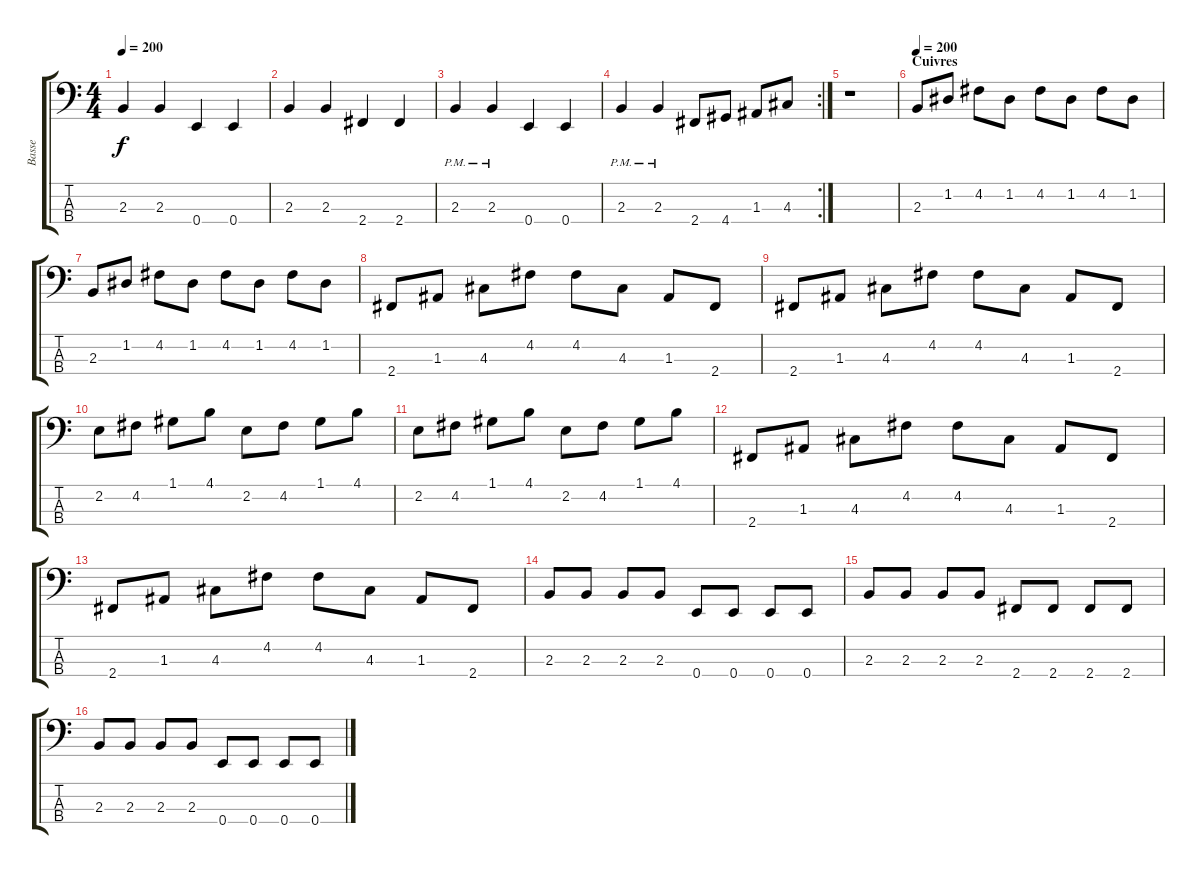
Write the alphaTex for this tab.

\track ("Basse" "Basse") {instrument electricbassfinger}
\staff {score tabs}
\tuning (G2 D2 A1 E1) {hide}
\ts (4 4)
\tempo 200
\clef f4
\ks c
2.3.4{dy f} 2.3.4 0.4.4 0.4.4 |
2.3.4 2.3.4 2.4.4 2.4.4 |
2.3{pm}.4 2.3{pm}.4 0.4.4 0.4.4 |
\rc 2
2.3{pm}.4 2.3{pm}.4 2.4.8 4.4.8 1.3.8 4.3.8 |
r.1 |
\section ("" "Cuivres")
\tempo 200
2.3.8 1.2.8 4.2.8 1.2.8 4.2.8 1.2.8 4.2.8 1.2.8 |
2.3.8 1.2.8 4.2.8 1.2.8 4.2.8 1.2.8 4.2.8 1.2.8 |
2.4.8 1.3.8 4.3.8 4.2.8 4.2.8 4.3.8 1.3.8 2.4.8 |
2.4.8 1.3.8 4.3.8 4.2.8 4.2.8 4.3.8 1.3.8 2.4.8 |
2.2.8 4.2.8 1.1.8 4.1.8 2.2.8 4.2.8 1.1.8 4.1.8 |
2.2.8 4.2.8 1.1.8 4.1.8 2.2.8 4.2.8 1.1.8 4.1.8 |
2.4.8 1.3.8 4.3.8 4.2.8 4.2.8 4.3.8 1.3.8 2.4.8 |
2.4.8 1.3.8 4.3.8 4.2.8 4.2.8 4.3.8 1.3.8 2.4.8 |
2.3.8 2.3.8 2.3.8 2.3.8 0.4.8 0.4.8 0.4.8 0.4.8 |
2.3.8 2.3.8 2.3.8 2.3.8 2.4.8 2.4.8 2.4.8 2.4.8 |
2.3.8 2.3.8 2.3.8 2.3.8 0.4.8 0.4.8 0.4.8 0.4.8
